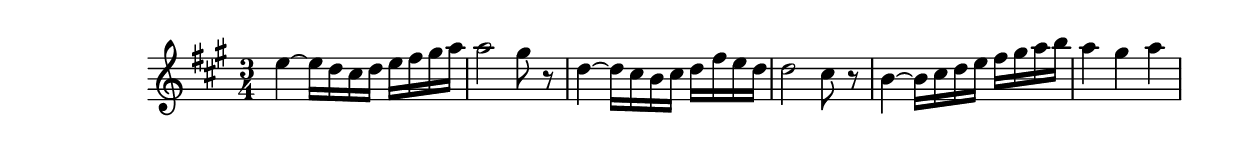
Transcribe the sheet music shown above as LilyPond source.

\version "2.14.0"
%{\header {
  title = "andante from string quartet # 2"
  composer = "W.A. Mozart"
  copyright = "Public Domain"
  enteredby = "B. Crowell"
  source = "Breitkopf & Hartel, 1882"
}%}
\score{{\key a \major
    \time 3/4
    %{\tempo 4=80
    %}\relative e'' {
e4 ~ e16 d cis d e fis gis a | a2 gis8 r | d4 ~ d16 cis b cis  d fis e d | d2 cis8 r |
b4 ~ b16 cis d e  fis gis a b | a4 gis a 
}
}}